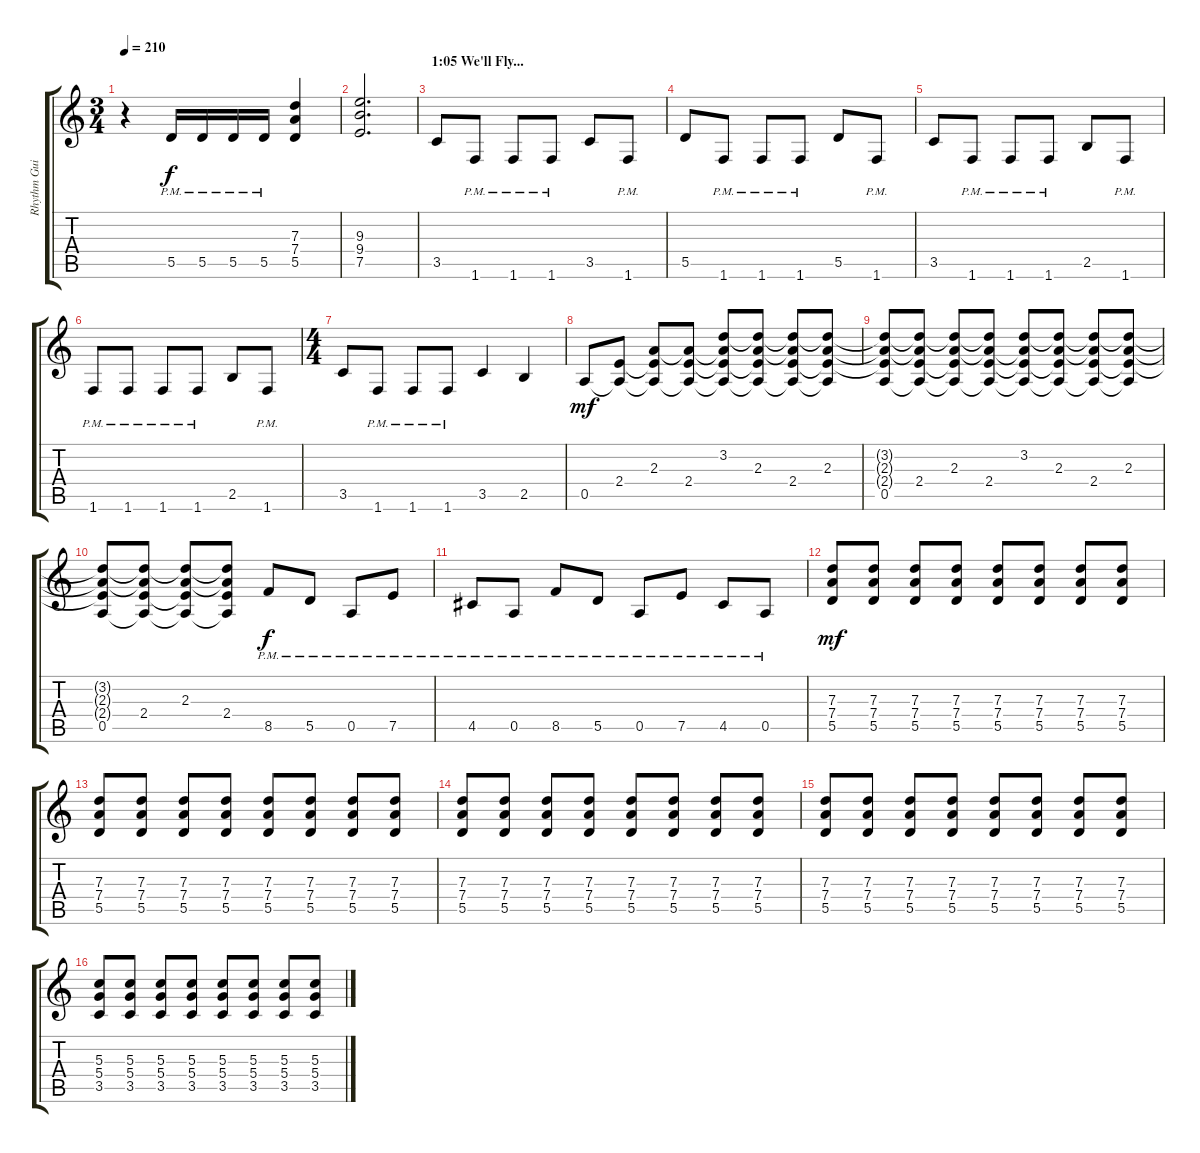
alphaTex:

\track ("Rhythm Guitar Right" "Rhythm Gui") {instrument distortionguitar}
\staff {score tabs}
\tuning (E4 B3 G3 D3 A2 E2) {hide}
\ts (3 4)
\tempo 210
\clef g2
\ks c
r.4{dy f} 5.5{pm}.16 5.5{pm}.16 5.5{pm}.16 5.5{pm}.16 (7.3 7.4 5.5).4 |
(9.3 9.4 7.5).2{d} |
\section ("" "1:05 We'll Fly...")
3.5.8 1.6{pm}.8 1.6{pm}.8 1.6{pm}.8 3.5.8 1.6{pm}.8 |
5.5.8 1.6{pm}.8 1.6{pm}.8 1.6{pm}.8 5.5.8 1.6{pm}.8 |
3.5.8 1.6{pm}.8 1.6{pm}.8 1.6{pm}.8 2.5.8 1.6{pm}.8 |
1.6{pm}.8 1.6{pm}.8 1.6{pm}.8 1.6{pm}.8 2.5.8 1.6{pm}.8 |
\ts (4 4)
3.5.8 1.6{pm}.8 1.6{pm}.8 1.6{pm}.8 3.5.4 2.5.4 |
0.5.8{dy mf} (2.4 0.5{t}).8 (2.3 2.4{t} 0.5{t}).8 (2.3{t} 2.4 0.5{t}).8 (3.2 2.3{t} 2.4{t} 0.5{t}).8 (3.2{t} 2.3 2.4{t} 0.5{t}).8 (3.2{t} 2.3{t} 2.4 0.5{t}).8 (3.2{t} 2.3 2.4{t} 0.5{t}).8 |
(3.2{t} 2.3{t} 2.4{t} 0.5).8 (3.2{t} 2.3{t} 2.4 0.5{t}).8 (3.2{t} 2.3 2.4{t} 0.5{t}).8 (3.2{t} 2.3{t} 2.4 0.5{t}).8 (3.2 2.3{t} 2.4{t} 0.5{t}).8 (3.2{t} 2.3 2.4{t} 0.5{t}).8 (3.2{t} 2.3{t} 2.4 0.5{t}).8 (3.2{t} 2.3 2.4{t} 0.5{t}).8 |
(3.2{t} 2.3{t} 2.4{t} 0.5).8 (3.2{t} 2.3{t} 2.4 0.5{t}).8 (3.2{t} 2.3 2.4{t} 0.5{t}).8 (3.2{t} 2.3{t} 2.4 0.5{t}).8 8.5{pm}.8{dy f} 5.5{pm}.8 0.5{pm}.8 7.5{pm}.8 |
4.5{pm}.8 0.5{pm}.8 8.5{pm}.8 5.5{pm}.8 0.5{pm}.8 7.5{pm}.8 4.5{pm}.8 0.5{pm}.8 |
(7.3 7.4 5.5).8{dy mf} (7.3 7.4 5.5).8 (7.3 7.4 5.5).8 (7.3 7.4 5.5).8 (7.3 7.4 5.5).8 (7.3 7.4 5.5).8 (7.3 7.4 5.5).8 (7.3 7.4 5.5).8 |
(7.3 7.4 5.5).8 (7.3 7.4 5.5).8 (7.3 7.4 5.5).8 (7.3 7.4 5.5).8 (7.3 7.4 5.5).8 (7.3 7.4 5.5).8 (7.3 7.4 5.5).8 (7.3 7.4 5.5).8 |
(7.3 7.4 5.5).8 (7.3 7.4 5.5).8 (7.3 7.4 5.5).8 (7.3 7.4 5.5).8 (7.3 7.4 5.5).8 (7.3 7.4 5.5).8 (7.3 7.4 5.5).8 (7.3 7.4 5.5).8 |
(7.3 7.4 5.5).8 (7.3 7.4 5.5).8 (7.3 7.4 5.5).8 (7.3 7.4 5.5).8 (7.3 7.4 5.5).8 (7.3 7.4 5.5).8 (7.3 7.4 5.5).8 (7.3 7.4 5.5).8 |
(5.3 5.4 3.5).8 (5.3 5.4 3.5).8 (5.3 5.4 3.5).8 (5.3 5.4 3.5).8 (5.3 5.4 3.5).8 (5.3 5.4 3.5).8 (5.3 5.4 3.5).8 (5.3 5.4 3.5).8
